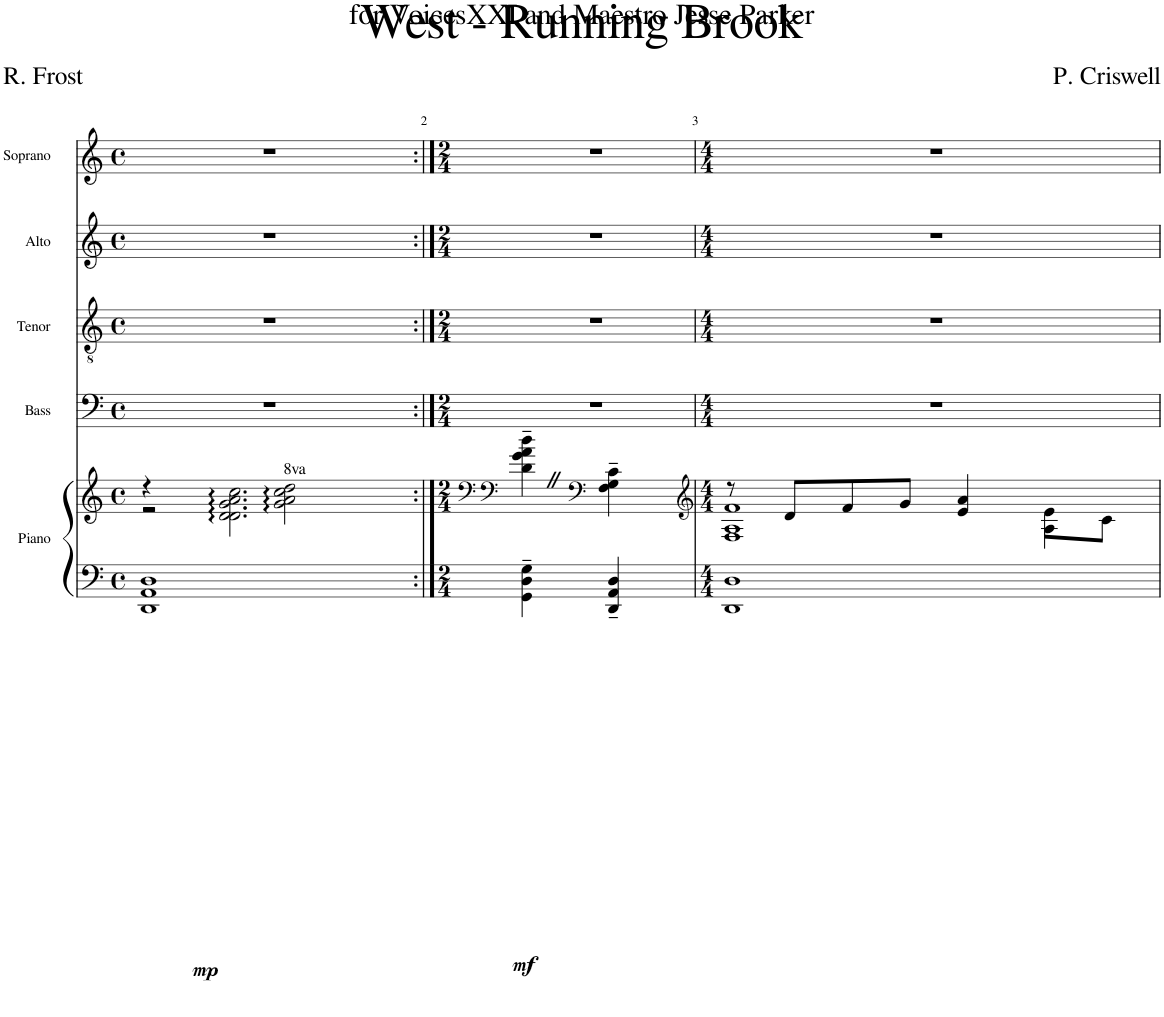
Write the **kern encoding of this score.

**kern	**kern	**dynam	**kern	**kern	**kern	**kern
*part5	*part5	*part5	*part4	*part3	*part2	*part1
*staff6	*staff5	*staff5/6	*staff4	*staff3	*staff2	*staff1
*I"Piano	*	*	*I"Bass	*I"Tenor	*I"Alto	*I"Soprano
*I'Pno.	*	*	*I'B.	*I'T.	*I'A.	*I'S.
*clefF4	*clefG2	*	*clefF4	*clefGv2	*clefG2	*clefG2
*k[]	*k[]	*	*k[]	*k[]	*k[]	*k[]
*M4/4	*M4/4	*	*M4/4	*M4/4	*M4/4	*M4/4
*met(c)	*met(c)	*	*met(c)	*met(c)	*met(c)	*met(c)
=1	=1	=1	=1	=1	=1	=1
*	*^	*	*	*	*	*
!	!	!	!LO:DY:b=2	!	!	!	!
1DD 1AA 1D	4r	2r	mp	1r	1r	1r	1r
.	2.d\ 2.d\ 2.g\ 2.a\ 2.cc\	.	.	.	.	.	.
.	.	2gg\ 2aa\ 2ccc\ 2ddd\	.	.	.	.	.
*	*v	*v	*	*	*	*	*
=2:|!	=2:|!	=2:|!	=2:|!	=2:|!	=2:|!	=2:|!
*	*clefF4	*	*	*	*	*
*M2/4	*M2/4	*	*M2/4	*M2/4	*M2/4	*M2/4
*	*^	*	*	*	*	*
!	!	!	!LO:DY:b=2	!	!	!	!
*	*v	*v	*	*	*	*	*
4GG\~ 4D\~ 4G\~	4d\~Z 4g\~Z 4a\~Z 4dd\~Z	mf	2r	2r	2r	2r
*	*clefF4	*	*	*	*	*
4DD/~ 4AA/~ 4D/~	4F\~ 4G\~ 4c\~	.	.	.	.	.
=3	=3	=3	=3	=3	=3	=3
*	*clefG2	*	*	*	*	*
*M4/4	*M4/4	*	*M4/4	*M4/4	*M4/4	*M4/4
*	*^	*	*	*	*	*
*	*	*^	*	*	*	*	*
1DD 1D	8r	2.ryy	1F 1A 1f	.	1r	1r	1r	1r
.	8d/L	.	.	.	.	.	.	.
.	8f/	.	.	.	.	.	.	.
.	8g/J	.	.	.	.	.	.	.
.	4e/ 4a/	.	.	.	.	.	.	.
.	4A\	8e\L	.	.	.	.	.	.
.	.	8c\J	.	.	.	.	.	.
*	*v	*v	*v	*	*	*	*	*
=	=	=	=	=	=	=
*-	*-	*-	*-	*-	*-	*-
